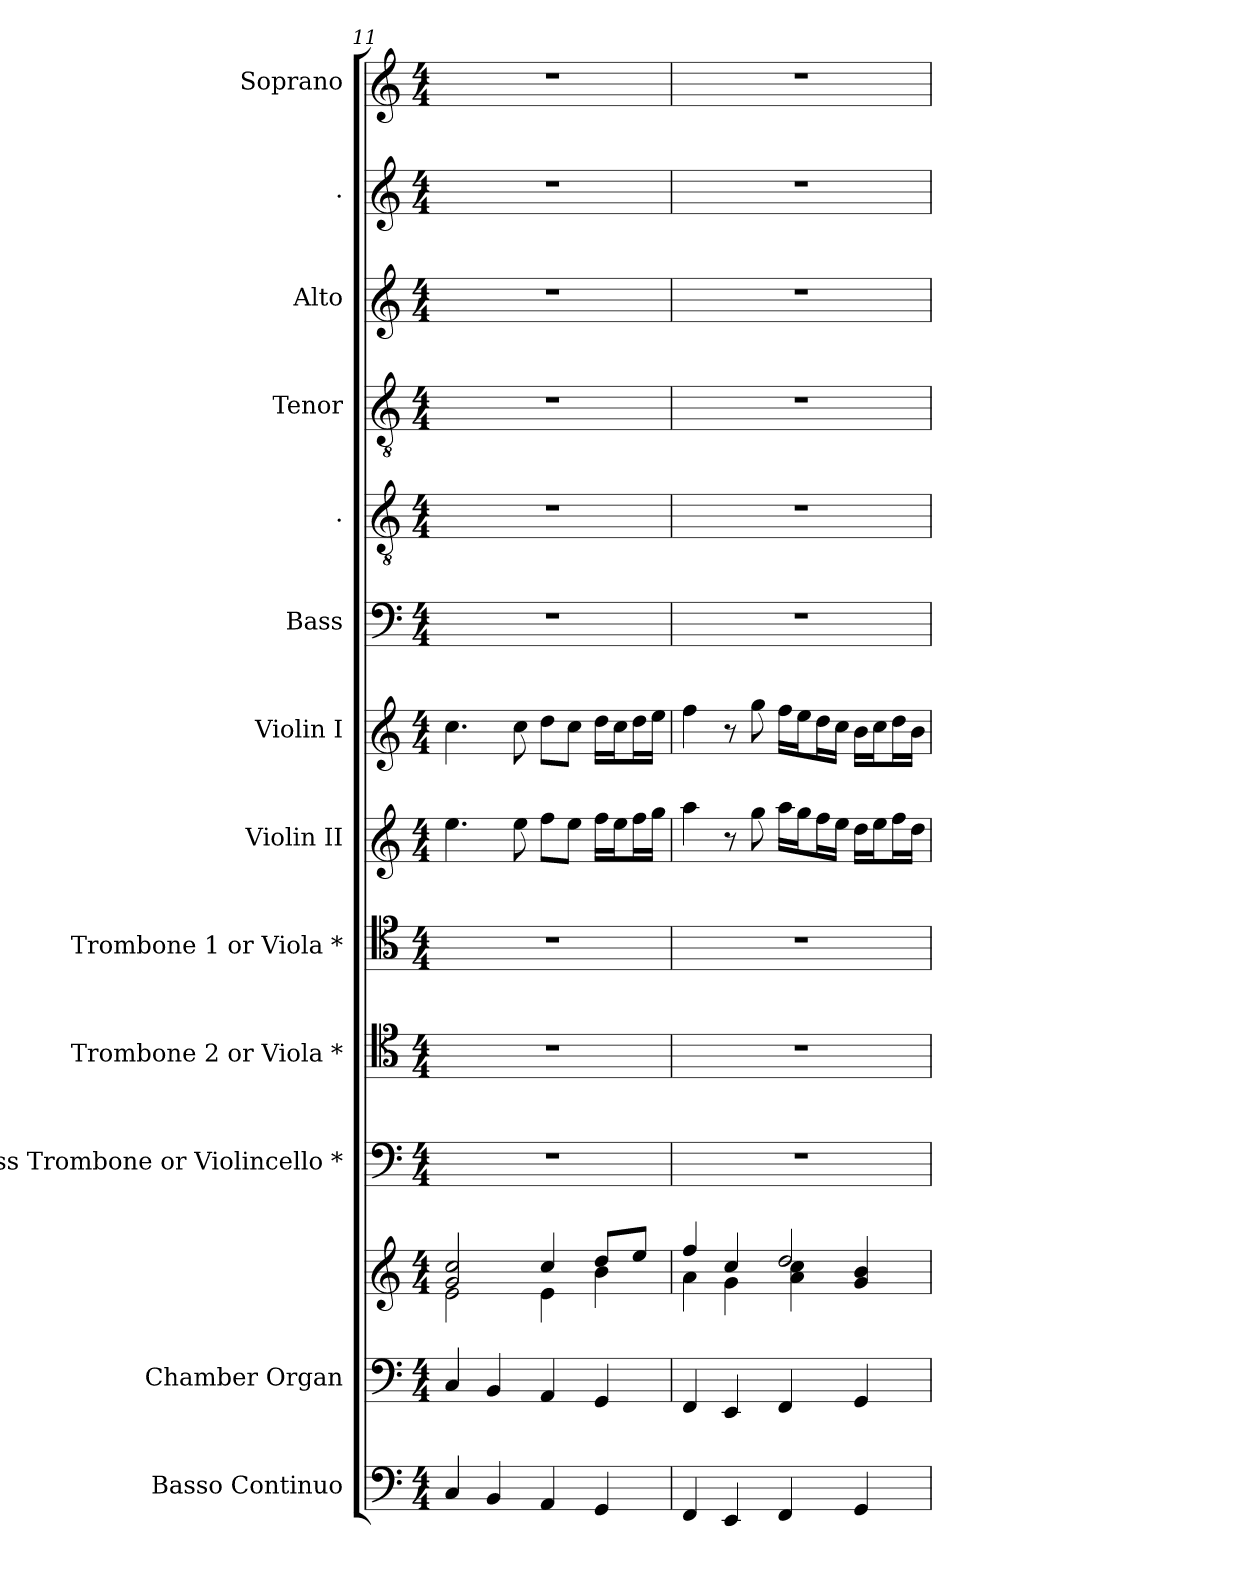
**kern	**kern	**kern	**kern	**kern	**kern	**kern	**kern	**kern	**kern	**kern	**kern	**kern	**kern
*part13	*part12	*part12	*part11	*part10	*part9	*part8	*part7	*part6	*part5	*part4	*part3	*part2	*part1
*staff14	*staff13	*staff12	*staff11	*staff10	*staff9	*staff8	*staff7	*staff6	*staff5	*staff4	*staff3	*staff2	*staff1
*I"Basso  Continuo	*I"Chamber  Organ	*	*I"Bass Trombone or Violincello *	*I"Trombone 2 or Viola *	*I"Trombone 1 or Viola *	*I"Violin II	*I"Violin I	*I"Bass	*I".	*I"Tenor	*I"Alto	*I".	*I"Soprano
*I'B Cont	*I'Org.	*	*I'B. Tbn.	*I'Tbn 2	*I'Tbn 1	*I'Vln. II	*I'Vln. I	*I'B.	*	*I'T,	*I'A.	*	*I'S.
*clefF4	*clefF4	*clefG2	*clefF4	*clefC4	*clefC4	*clefG2	*clefG2	*clefF4	*clefGv2	*clefGv2	*clefG2	*clefG2	*clefG2
*ITrd7c12	*	*	*	*	*	*	*	*	*ITrd7c12	*ITrd7c12	*	*	*
*k[]	*k[]	*k[]	*k[]	*k[]	*k[]	*k[]	*k[]	*k[]	*k[]	*k[]	*k[]	*k[]	*k[]
*C:	*C:	*C:	*C:	*C:	*C:	*C:	*C:	*C:	*C:	*C:	*C:	*C:	*C:
*M4/4	*M4/4	*M4/4	*M4/4	*M4/4	*M4/4	*M4/4	*M4/4	*M4/4	*M4/4	*M4/4	*M4/4	*M4/4	*M4/4
=11	=11	=11	=11	=11	=11	=11	=11	=11	=11	=11	=11	=11	=11
*	*	*^	*	*	*	*	*	*	*	*	*	*	*
4CCi/	4Ci/	2gi/ 2cci	2ei\	1r	1r	1r	4.eei\	4.cci\	1r	1r	1r	1r	1r	1r
4BBBi/	4BBi/	.	.	.	.	.	.	.	.	.	.	.	.	.
.	.	.	.	.	.	.	8eei\	8cci\	.	.	.	.	.	.
4AAAi/	4AAi/	4cci/	4ei\	.	.	.	8ffi\L	8ddi\L	.	.	.	.	.	.
.	.	.	.	.	.	.	8eei\J	8cci\J	.	.	.	.	.	.
4GGGi/	4GGi/	8ddi/L	4bi\	.	.	.	16ffi\LL	16ddi\LL	.	.	.	.	.	.
.	.	.	.	.	.	.	16eei\J	16cci\J	.	.	.	.	.	.
.	.	8eei/J	.	.	.	.	16ffi\L	16ddi\L	.	.	.	.	.	.
.	.	.	.	.	.	.	16ggi\JJ	16eei\JJ	.	.	.	.	.	.
!!LO:PB:g=z
=12	=12	=12	=12	=12	=12	=12	=12	=12	=12	=12	=12	=12	=12	=12
4FFFi/	4FFi/	4ffi/	4ai\	1r	1r	1r	4aai\	4ffi\	1r	1r	1r	1r	1r	1r
4EEEi/	4EEi/	4cci/	4gi\	.	.	.	8r	8r	.	.	.	.	.	.
.	.	.	.	.	.	.	8ggi\	8ggi\	.	.	.	.	.	.
4FFFi/	4FFi/	2ddi/	4ai\ 4cci	.	.	.	16aai\LL	16ffi\LL	.	.	.	.	.	.
.	.	.	.	.	.	.	16ggi\J	16eei\J	.	.	.	.	.	.
.	.	.	.	.	.	.	16ffi\L	16ddi\L	.	.	.	.	.	.
.	.	.	.	.	.	.	16eei\JJ	16cci\JJ	.	.	.	.	.	.
4GGGi/	4GGi/	.	4gi/ 4bi	.	.	.	16ddi\LL	16bi\LL	.	.	.	.	.	.
.	.	.	.	.	.	.	16eei\J	16cci\J	.	.	.	.	.	.
.	.	.	.	.	.	.	16ffi\L	16ddi\L	.	.	.	.	.	.
.	.	.	.	.	.	.	16ddi\JJ	16bi\JJ	.	.	.	.	.	.
*	*	*v	*v	*	*	*	*	*	*	*	*	*	*	*
=	=	=	=	=	=	=	=	=	=	=	=	=	=
*-	*-	*-	*-	*-	*-	*-	*-	*-	*-	*-	*-	*-	*-
